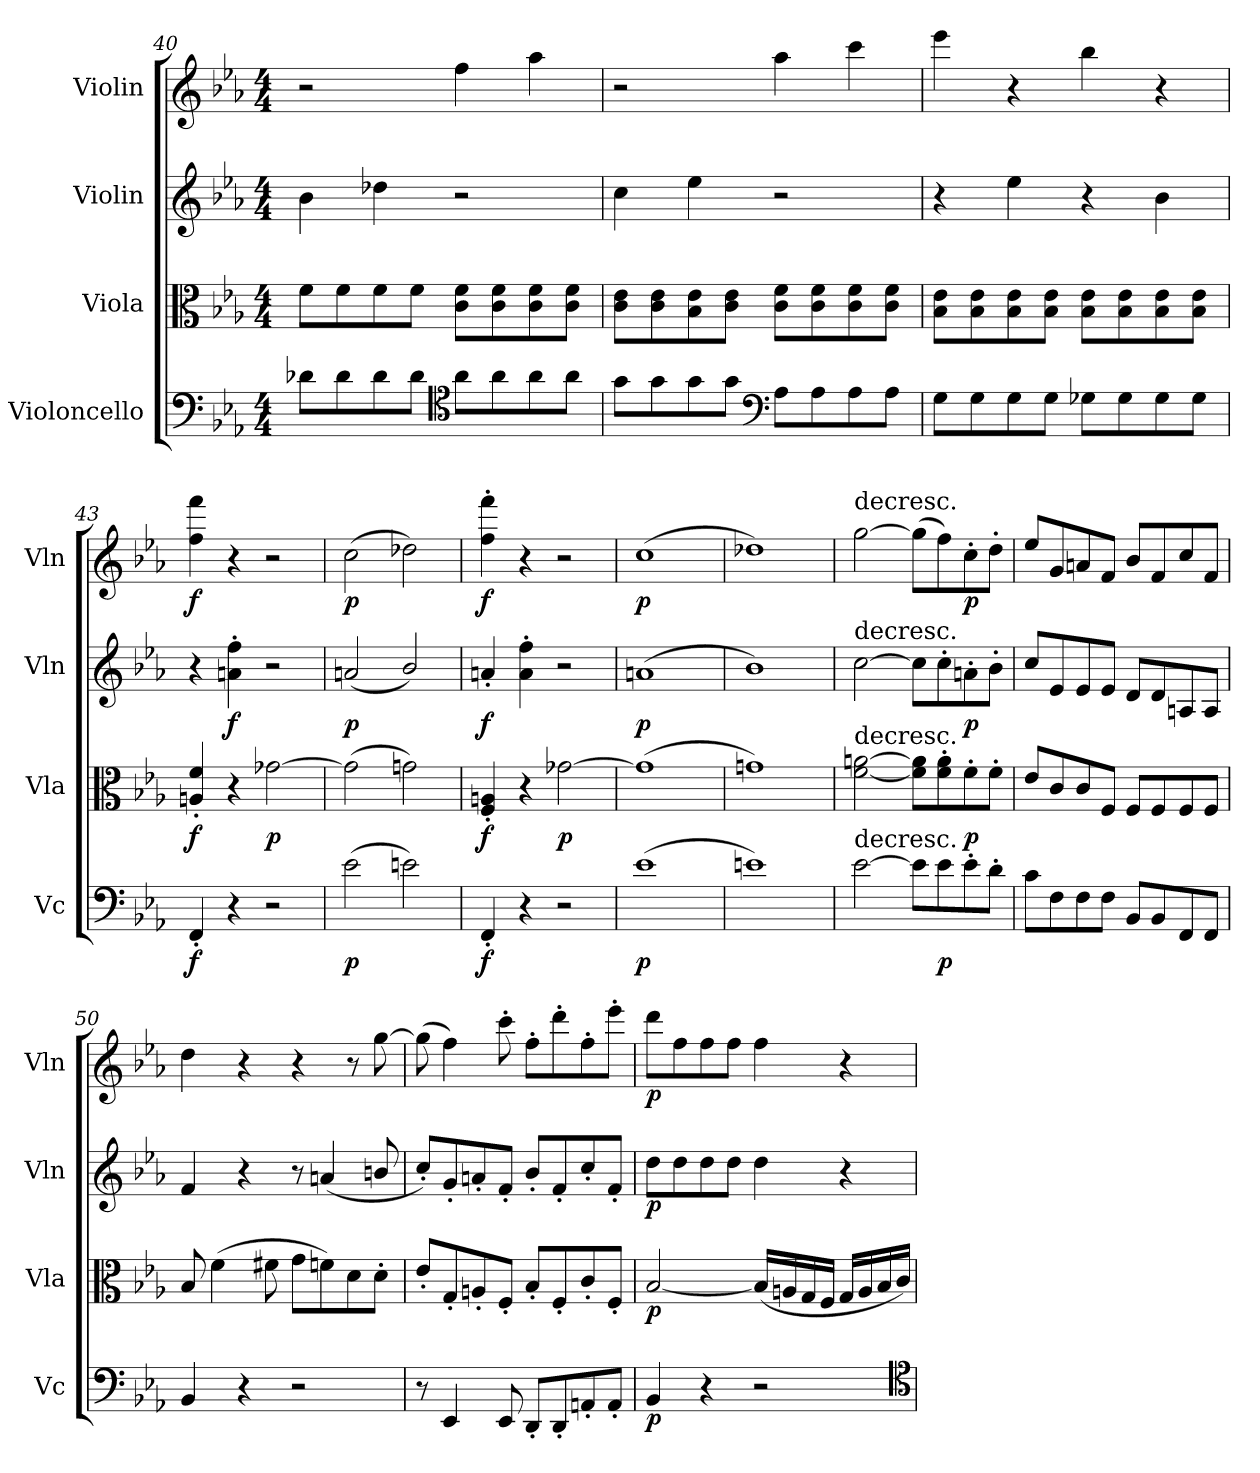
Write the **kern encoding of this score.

**kern	**dynam	**kern	**dynam	**kern	**dynam	**kern	**dynam
*part4	*part4	*part3	*part3	*part2	*part2	*part1	*part1
*staff4	*staff4	*staff3	*staff3	*staff2	*staff2	*staff1	*staff1
*I"Violoncello	*	*I"Viola	*	*I"Violin	*	*I"Violin	*
*I'Vc	*	*I'Vla	*	*I'Vln	*	*I'Vln	*
*clefF4	*	*clefC3	*	*clefG2	*	*clefG2	*
*k[b-e-a-]	*	*k[b-e-a-]	*	*k[b-e-a-]	*	*k[b-e-a-]	*
*E-:	*	*E-:	*	*E-:	*	*E-:	*
*M4/4	*	*M4/4	*	*M4/4	*	*M4/4	*
=40	=40	=40	=40	=40	=40	=40	=40
8d-X\L	.	8f\L	.	4b-\	.	2r	.
8d-\	.	8f\	.	.	.	.	.
8d-\	.	8f\	.	4dd-X\	.	.	.
8d-\J	.	8f\J	.	.	.	.	.
*clefC4	*	*	*	*	*	*	*
8a-\L	.	8c\ 8f\L	.	2r	.	4ff\	.
8a-\	.	8c\ 8f\	.	.	.	.	.
8a-\	.	8c\ 8f\	.	.	.	4aa-\	.
8a-\J	.	8c\ 8f\J	.	.	.	.	.
=41	=41	=41	=41	=41	=41	=41	=41
8g\L	.	8c\ 8e-\L	.	4cc\	.	2r	.
8g\	.	8c\ 8e-\	.	.	.	.	.
8g\	.	8B-\ 8e-\	.	4ee-\	.	.	.
8g\J	.	8c\ 8e-\J	.	.	.	.	.
*clefF4	*	*	*	*	*	*	*
8A-\L	.	8c\ 8f\L	.	2r	.	4aa-\	.
8A-\	.	8c\ 8f\	.	.	.	.	.
8A-\	.	8c\ 8f\	.	.	.	4ccc\	.
8A-\J	.	8c\ 8f\J	.	.	.	.	.
=42	=42	=42	=42	=42	=42	=42	=42
8G\L	.	8B-\ 8e-\L	.	4r	.	4eee-\	.
8G\	.	8B-\ 8e-\	.	.	.	.	.
8G\	.	8B-\ 8e-\	.	4ee-\	.	4r	.
8G\J	.	8B-\ 8e-\J	.	.	.	.	.
8G-X\L	.	8B-\ 8e-\L	.	4r	.	4bb-\	.
8G-\	.	8B-\ 8e-\	.	.	.	.	.
8G-\	.	8B-\ 8e-\	.	4b-\	.	4r	.
8G-\J	.	8B-\ 8e-\J	.	.	.	.	.
=43	=43	=43	=43	=43	=43	=43	=43
4FF'/	f	4An'/ 4f'/	f	4r	.	4ff\ 4fff\	f
4r	.	4r	.	4an'\ 4ff'\	f	4r	.
2r	.	[2g-X\	p	2r	.	2r	.
=44	=44	=44	=44	=44	=44	=44	=44
(2e-\	p	(2g-\]	.	(2an/	p	(2cc\	p
2en\)	.	2gn\)	.	2b-/)	.	2dd-X\)	.
=45	=45	=45	=45	=45	=45	=45	=45
4FF'/	f	4F'/ 4An'/	f	4an'/	f	4ff'\ 4fff'\	f
4r	.	4r	.	4a'\ 4ff'\	.	4r	.
2r	.	[2g-X\	p	2r	.	2r	.
=46	=46	=46	=46	=46	=46	=46	=46
(1e-	p	(1g-]	.	(1an	p	(1cc	p
=47	=47	=47	=47	=47	=47	=47	=47
1en)	.	1gn)	.	1b-)	.	1dd-X)	.
=48	=48	=48	=48	=48	=48	=48	=48
!	!	!	!	!	!	!LO:TX:t=decresc.	!
!	!	!	!	!LO:TX:t=decresc.	!	!	!
!	!	!LO:TX:t=decresc.	!	!	!	!	!
!LO:TX:t=decresc.	!	!	!	!	!	!	!
[2e-\	.	[2f\ [2an\	.	[2cc\	.	[2gg\	.
8e-\L]	.	8f]\ 8a]\L	.	8cc\L]	.	(8gg\L]	.
8e-\	p	8f'\ 8a'\	.	8cc'\	.	8ff\)	.
8e-'\	.	8f'\	p	8an'\	p	8cc'\	p
8d'\J	.	8f'\J	.	8b-'\J	.	8dd'\J	.
=49	=49	=49	=49	=49	=49	=49	=49
8c\L	.	8e-/L	.	8cc/L	.	8ee-/L	.
8F\	.	8c/	.	8e-/	.	8g/	.
8F\	.	8c/	.	8e-/	.	8an/	.
8F\J	.	8F/J	.	8e-/J	.	8f/J	.
8BB-/L	.	8F/L	.	8d/L	.	8b-/L	.
8BB-/	.	8F/	.	8d/	.	8f/	.
8FF/	.	8F/	.	8An/	.	8cc/	.
8FF/J	.	8F/J	.	8A/J	.	8f/J	.
=50	=50	=50	=50	=50	=50	=50	=50
4BB-/	.	8B-/	.	4f/	.	4dd\	.
.	.	(4f\	.	.	.	.	.
4r	.	.	.	4r	.	4r	.
.	.	8f#X\	.	.	.	.	.
2r	.	8g\L	.	8r	.	4r	.
.	.	8fn\)	.	(4an/	.	.	.
.	.	8d\	.	.	.	8r	.
.	.	8d'\J	.	8bn/	.	[8gg\	.
=51	=51	=51	=51	=51	=51	=51	=51
8r	.	8e-'/L	.	8cc'/L)	.	(8gg\]	.
4EE-/	.	8G'/	.	8g'/	.	4ff\)	.
.	.	8An'/	.	8an'/	.	.	.
8EE-/	.	8F'/J	.	8f'/J	.	8ccc'\	.
8DD'/L	.	8B-'/L	.	8b-'/L	.	8ff'\L	.
8DD'/	.	8F'/	.	8f'/	.	8ddd'\	.
8AAn'/	.	8c'/	.	8cc'/	.	8ff'\	.
8AA'/J	.	8F'/J	.	8f'/J	.	8eee-'\J	.
=52	=52	=52	=52	=52	=52	=52	=52
4BB-/	p	[2B-/	p	8dd\L	p	8ddd\L	p
.	.	.	.	8dd\	.	8ff\	.
4r	.	.	.	8dd\	.	8ff\	.
.	.	.	.	8dd\J	.	8ff\J	.
2r	.	(16B-/LL]	.	4dd\	.	4ff\	.
.	.	16An/	.	.	.	.	.
.	.	16G/	.	.	.	.	.
.	.	16F/JJ	.	.	.	.	.
.	.	16G/LL	.	4r	.	4r	.
.	.	16A/	.	.	.	.	.
.	.	16B-/	.	.	.	.	.
.	.	16c/JJ)	.	.	.	.	.
*clefC4	*	*	*	*	*	*	*
=	=	=	=	=	=	=	=
*-	*-	*-	*-	*-	*-	*-	*-
